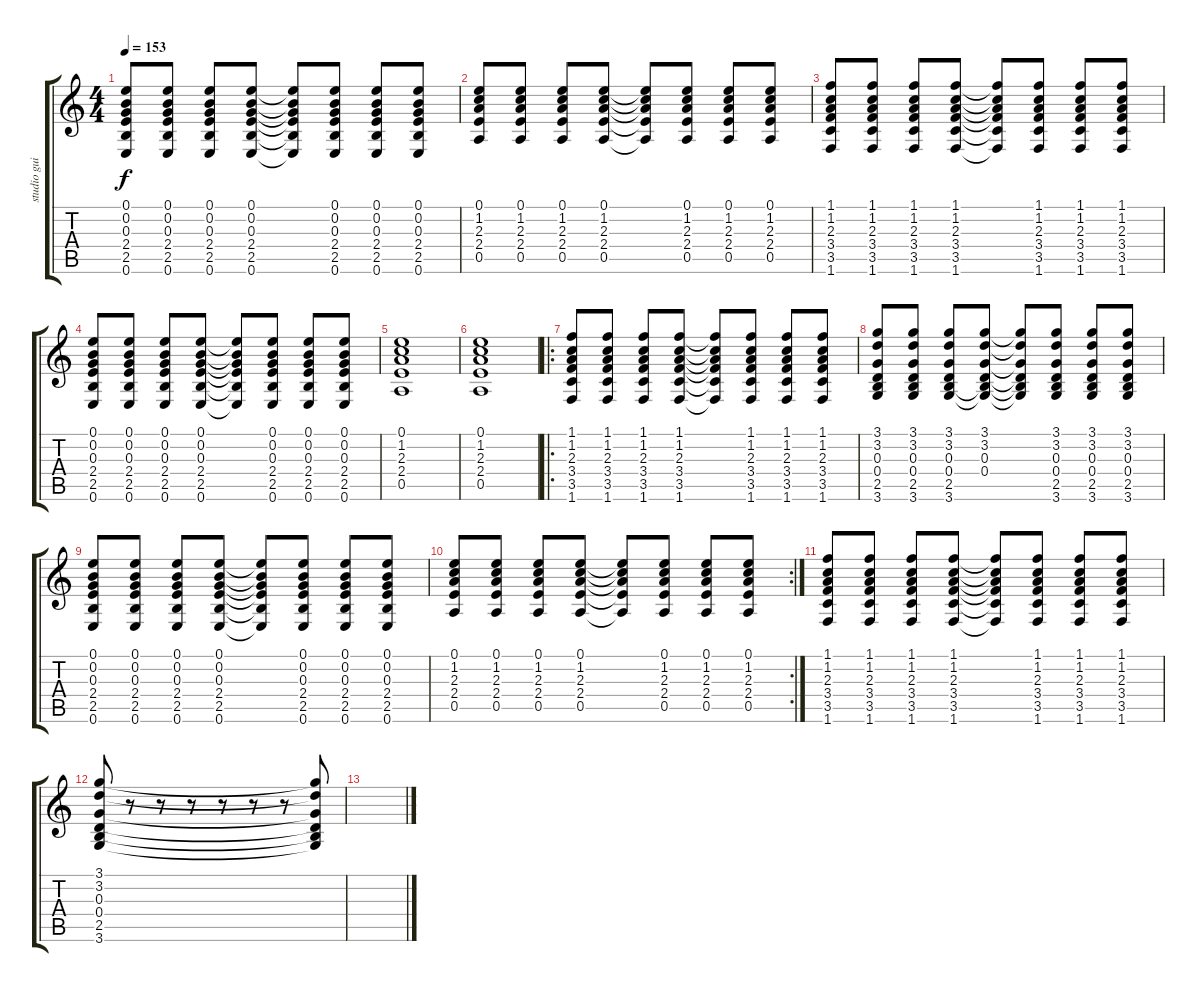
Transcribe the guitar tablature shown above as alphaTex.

\track ("studio guitar" "studio gui") {instrument acousticguitarsteel}
\staff {score tabs}
\tuning (E4 B3 G3 D3 A2 E2) {hide}
\ts (4 4)
\tempo 153
\clef g2
\ks c
(0.1 0.2 0.3 2.4 2.5 0.6).8{dy f} (0.1 0.2 0.3 2.4 2.5 0.6).8 (0.1 0.2 0.3 2.4 2.5 0.6).8 (0.1 0.2 0.3 2.4 2.5 0.6).8 (0.1{t} 0.2{t} 0.3{t} 2.4{t} 2.5{t} 0.6{t}).8 (0.1 0.2 0.3 2.4 2.5 0.6).8 (0.1 0.2 0.3 2.4 2.5 0.6).8 (0.1 0.2 0.3 2.4 2.5 0.6).8 |
(0.1 1.2 2.3 2.4 0.5).8 (0.1 1.2 2.3 2.4 0.5).8 (0.1 1.2 2.3 2.4 0.5).8 (0.1 1.2 2.3 2.4 0.5).8 (0.1{t} 1.2{t} 2.3{t} 2.4{t} 0.5{t}).8 (0.1 1.2 2.3 2.4 0.5).8 (0.1 1.2 2.3 2.4 0.5).8 (0.1 1.2 2.3 2.4 0.5).8 |
(1.1 1.2 2.3 3.4 3.5 1.6).8 (1.1 1.2 2.3 3.4 3.5 1.6).8 (1.1 1.2 2.3 3.4 3.5 1.6).8 (1.1 1.2 2.3 3.4 3.5 1.6).8 (1.1{t} 1.2{t} 2.3{t} 3.4{t} 3.5{t} 1.6{t}).8 (1.1 1.2 2.3 3.4 3.5 1.6).8 (1.1 1.2 2.3 3.4 3.5 1.6).8 (1.1 1.2 2.3 3.4 3.5 1.6).8 |
(0.1 0.2 0.3 2.4 2.5 0.6).8 (0.1 0.2 0.3 2.4 2.5 0.6).8 (0.1 0.2 0.3 2.4 2.5 0.6).8 (0.1 0.2 0.3 2.4 2.5 0.6).8 (0.1{t} 0.2{t} 0.3{t} 2.4{t} 2.5{t} 0.6{t}).8 (0.1 0.2 0.3 2.4 2.5 0.6).8 (0.1 0.2 0.3 2.4 2.5 0.6).8 (0.1 0.2 0.3 2.4 2.5 0.6).8 |
(0.1 1.2 2.3 2.4 0.5).1 |
(0.1 1.2 2.3 2.4 0.5).1 |
\ro
(1.1 1.2 2.3 3.4 3.5 1.6).8 (1.1 1.2 2.3 3.4 3.5 1.6).8 (1.1 1.2 2.3 3.4 3.5 1.6).8 (1.1 1.2 2.3 3.4 3.5 1.6).8 (1.1{t} 1.2{t} 2.3{t} 3.4{t} 3.5{t} 1.6{t}).8 (1.1 1.2 2.3 3.4 3.5 1.6).8 (1.1 1.2 2.3 3.4 3.5 1.6).8 (1.1 1.2 2.3 3.4 3.5 1.6).8 |
(3.1 3.2 0.3 0.4 2.5 3.6).8 (3.1 3.2 0.3 0.4 2.5 3.6).8 (3.1 3.2 0.3 0.4 2.5 3.6).8 (3.1 3.2 0.3 0.4 2.5{t} 3.6{t}).8 (3.1{t} 3.2{t} 0.3{t} 0.4{t} 2.5{t} 3.6{t}).8 (3.1 3.2 0.3 0.4 2.5 3.6).8 (3.1 3.2 0.3 0.4 2.5 3.6).8 (3.1 3.2 0.3 0.4 2.5 3.6).8 |
(0.1 0.2 0.3 2.4 2.5 0.6).8 (0.1 0.2 0.3 2.4 2.5 0.6).8 (0.1 0.2 0.3 2.4 2.5 0.6).8 (0.1 0.2 0.3 2.4 2.5 0.6).8 (0.1{t} 0.2{t} 0.3{t} 2.4{t} 2.5{t} 0.6{t}).8 (0.1 0.2 0.3 2.4 2.5 0.6).8 (0.1 0.2 0.3 2.4 2.5 0.6).8 (0.1 0.2 0.3 2.4 2.5 0.6).8 |
\rc 2
(0.1 1.2 2.3 2.4 0.5).8 (0.1 1.2 2.3 2.4 0.5).8 (0.1 1.2 2.3 2.4 0.5).8 (0.1 1.2 2.3 2.4 0.5).8 (0.1{t} 1.2{t} 2.3{t} 2.4{t} 0.5{t}).8 (0.1 1.2 2.3 2.4 0.5).8 (0.1 1.2 2.3 2.4 0.5).8 (0.1 1.2 2.3 2.4 0.5).8 |
(1.1 1.2 2.3 3.4 3.5 1.6).8 (1.1 1.2 2.3 3.4 3.5 1.6).8 (1.1 1.2 2.3 3.4 3.5 1.6).8 (1.1 1.2 2.3 3.4 3.5 1.6).8 (1.1{t} 1.2{t} 2.3{t} 3.4{t} 3.5{t} 1.6{t}).8 (1.1 1.2 2.3 3.4 3.5 1.6).8 (1.1 1.2 2.3 3.4 3.5 1.6).8 (1.1 1.2 2.3 3.4 3.5 1.6).8 |
(3.1 3.2 0.3 0.4 2.5 3.6).8 r.8 r.8 r.8 r.8 r.8 r.8 (3.1{t} 3.2{t} 0.3{t} 0.4{t} 2.5{t} 3.6{t}).8 |
\section ("" "")
